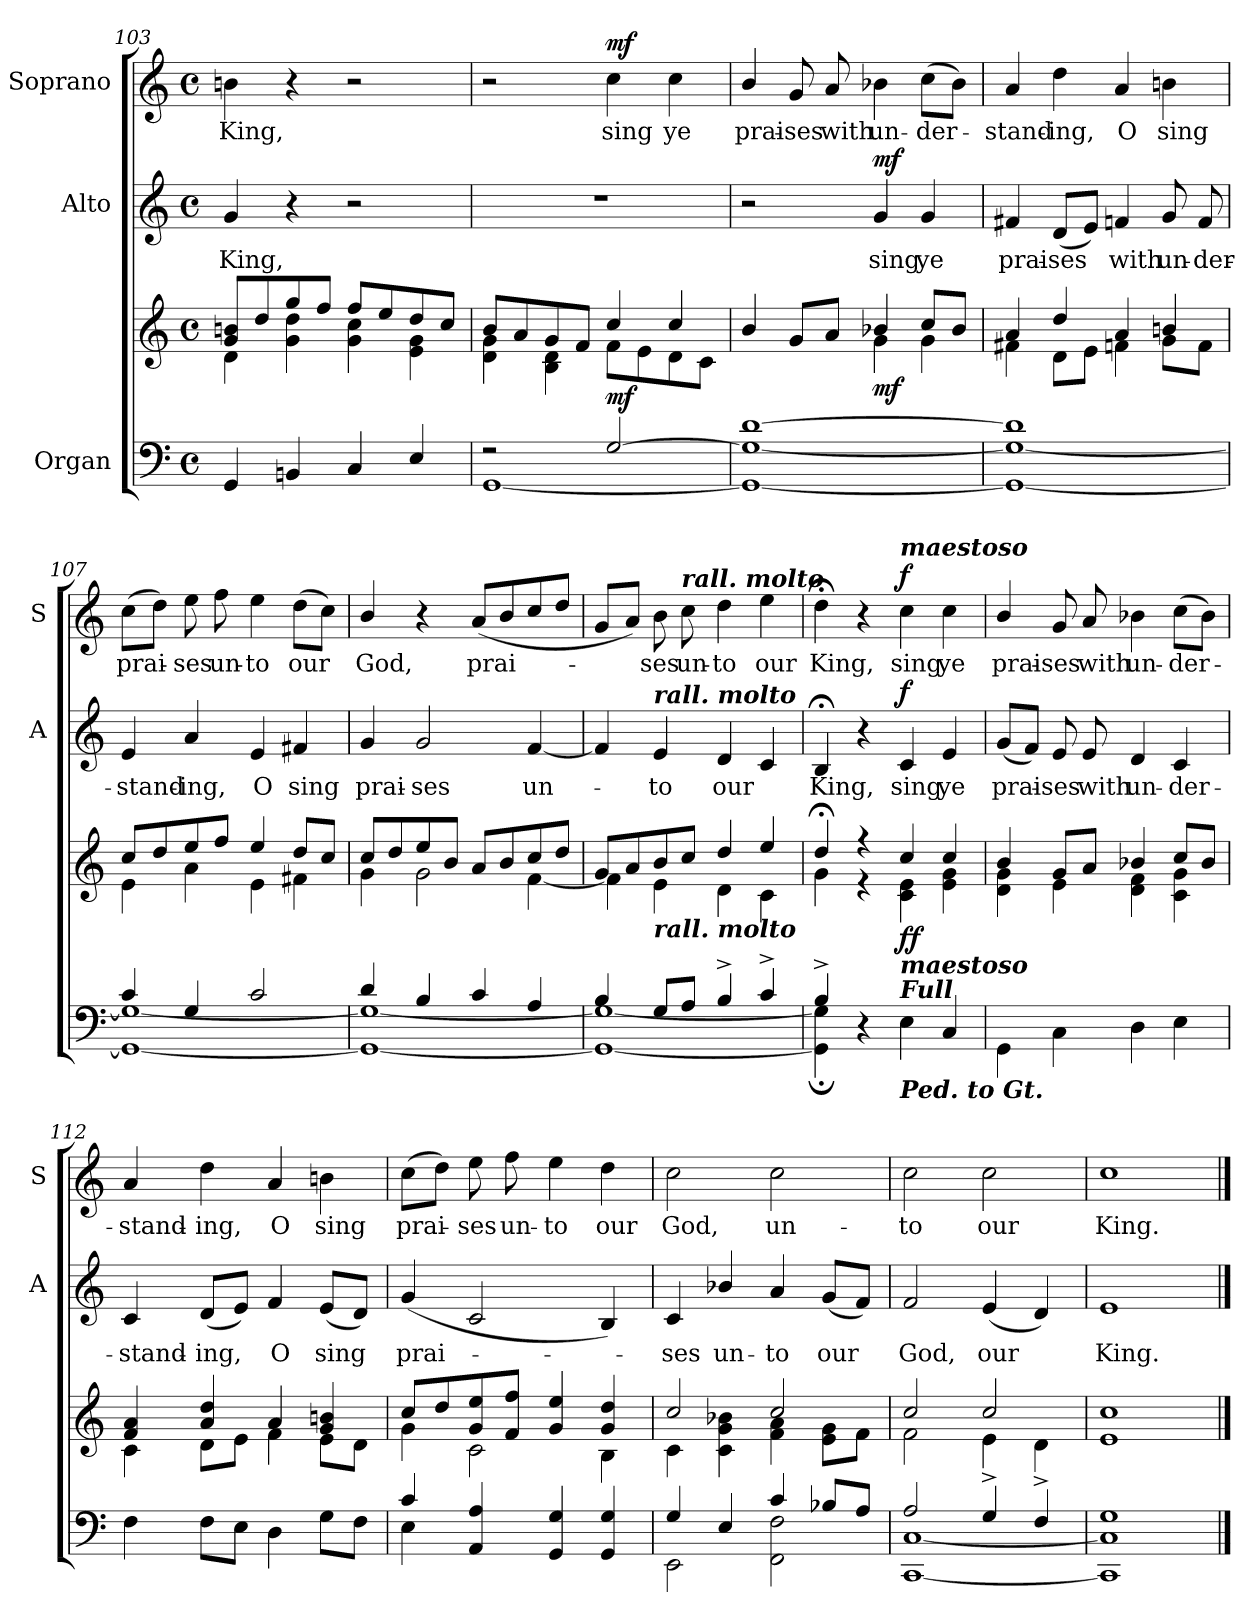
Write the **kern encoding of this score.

**kern	**kern	**dynam	**kern	**text	**dynam	**kern	**text	**dynam
*part3	*part3	*part3	*part2	*part2	*part2	*part1	*part1	*part1
*staff4	*staff3	*staff3/4	*staff2	*staff2	*staff2	*staff1	*staff1	*staff1
*I"Organ	*	*	*I"Alto	*	*	*I"Soprano	*	*
*	*	*	*I'A	*	*	*I'S	*	*
*clefF4	*clefG2	*	*clefG2	*	*	*clefG2	*	*
*k[]	*k[]	*	*k[]	*	*	*k[]	*	*
*C:	*C:	*	*C:	*	*	*C:	*	*
*M4/4	*M4/4	*	*M4/4	*	*	*M4/4	*	*
*met(c)	*met(c)	*	*met(c)	*	*	*met(c)	*	*
=103	=103	=103	=103	=103	=103	=103	=103	=103
*^	*^	*	*	*	*	*	*	*
!	!	!	!	!	!	!LO:LY:b	!	!	!LO:LY:b	!
4GG	1ryy	8g/ 8bn/L	4d\	.	4g	King,	.	4bn	King,	.
.	.	8dd/	.	.	.	.	.	.	.	.
4BBn	.	8gg/	4g\ 4dd\	.	4r	.	.	4r	.	.
.	.	8ff/J	.	.	.	.	.	.	.	.
4C	.	8ff/L	4g\ 4cc\	.	2r	.	.	2r	.	.
.	.	8ee/	.	.	.	.	.	.	.	.
4E	.	8dd/	4e\ 4g\	.	.	.	.	.	.	.
.	.	8cc/J	.	.	.	.	.	.	.	.
=104	=104	=104	=104	=104	=104	=104	=104	=104	=104	=104
2r	[1GG\	8b/L	4d\ 4g\	.	1r	.	.	2r	.	.
.	.	8a/	.	.	.	.	.	.	.	.
.	.	8g/	4B\ 4d\	.	.	.	.	.	.	.
.	.	8f/J	.	.	.	.	.	.	.	.
!	!	!	!	!LO:DY:b	!	!	!	!	!LO:LY:b	!LO:DY:b
[2G/	.	4cc/	8f\L	mf	.	.	.	4cc	sing	mf
.	.	.	8e\	.	.	.	.	.	.	.
!	!	!	!	!	!	!	!	!	!LO:LY:b	!
.	.	4cc/	8d\	.	.	.	.	4cc	ye	.
.	.	.	8c\J	.	.	.	.	.	.	.
=105	=105	=105	=105	=105	=105	=105	=105	=105	=105	=105
!	!	!	!	!LO:DY:b=2	!	!	!	!	!LO:LY:b	!
!	!	!	!	!LO:DY:n=1:b=2	!	!	!	!	!	!
[1d	1GG\_ 1G\_	4b/	2ryy	mf mf	2r	.	.	4b/	prai-	.
!	!	!	!	!	!	!	!	!	!LO:LY:b	!
.	.	8g/L	.	.	.	.	.	8g	-ses	.
!	!	!	!	!	!	!	!	!	!LO:LY:b	!
.	.	8a/J	.	.	.	.	.	8a	with	.
!	!	!	!	!LO:DY:n=2:b	!	!LO:LY:b	!LO:DY:b	!	!LO:LY:b	!
.	.	4b-X/	4g\	mf	4g	sing	mf	4b-X	un-	.
!	!	!	!	!	!	!LO:LY:b	!	!	!LO:LY:b	!
.	.	8cc/L	4g\	.	4g	ye	.	(>8ccL	-der-	.
.	.	8b-/J	.	.	.	.	.	8b-J)	.	.
!!LO:LB:g=z
=106	=106	=106	=106	=106	=106	=106	=106	=106	=106	=106
!	!	!	!	!	!	!LO:LY:b	!	!	!LO:LY:b	!
1d/]	1GG\_ 1G\_	4a/	4f#X\	.	4f#X/	prai-	.	4a	stand-	.
!	!	!	!	!	!	!LO:LY:b	!	!	!LO:LY:b	!
.	.	4dd/	8d\L	.	(<8dL	-ses	.	4dd	-ing,	.
.	.	.	8e\J	.	8eJ)	.	.	.	.	.
!	!	!	!	!	!	!LO:LY:b	!	!	!LO:LY:b	!
.	.	4a/	4fn\	.	4fn	with	.	4a	O	.
!	!	!	!	!	!	!LO:LY:b	!	!	!LO:LY:b	!
.	.	4bn/	8g\L	.	8g	un-	.	4bn	sing	.
!	!	!	!	!	!	!LO:LY:b	!	!	!	!
.	.	.	8f\J	.	8f	-der-	.	.	.	.
=107	=107	=107	=107	=107	=107	=107	=107	=107	=107	=107
!	!	!	!	!	!	!LO:LY:b	!	!	!LO:LY:b	!
4c/	1GG\_ 1G\_	8cc/L	4e\	.	4e	-stand-	.	(>8ccL	prai-	.
.	.	8dd/	.	.	.	.	.	8ddJ)	.	.
!	!	!	!	!	!	!LO:LY:b	!	!	!LO:LY:b	!
4G/	.	8ee/	4a\	.	4a	-ing,	.	8ee	ses	.
!	!	!	!	!	!	!	!	!	!LO:LY:b	!
.	.	8ff/J	.	.	.	.	.	8ff	un-	.
!	!	!	!	!	!	!LO:LY:b	!	!	!LO:LY:b	!
2c/	.	4ee/	4e\	.	4e	O	.	4ee	-to	.
!	!	!	!	!	!	!LO:LY:b	!	!	!LO:LY:b	!
.	.	8dd/L	4f#X\	.	4f#X	sing	.	(>8ddL	our	.
.	.	8cc/J	.	.	.	.	.	8ccJ)	.	.
=108	=108	=108	=108	=108	=108	=108	=108	=108	=108	=108
!	!	!	!	!	!	!LO:LY:b	!	!	!LO:LY:b	!
4d/	1GG\_ 1G\_	8cc/L	4g\	.	4g	prai-	.	4b/	God,	.
.	.	8dd/	.	.	.	.	.	.	.	.
!	!	!	!	!	!	!LO:LY:b	!	!	!	!
4B/	.	8ee/	2g\	.	2g	-ses	.	4r	.	.
.	.	8b/J	.	.	.	.	.	.	.	.
!	!	!	!	!	!	!	!	!	!LO:LY:b	!
4c/	.	8a/L	.	.	.	.	.	(<8a/L	prai-	.
.	.	8b/	.	.	.	.	.	8b/	.	.
!	!	!	!	!	!	!LO:LY:b	!	!	!	!
4A/	.	8cc/	[4f\	.	[4f	un-	.	8cc/	.	.
.	.	8dd/J	.	.	.	.	.	8dd/J	.	.
=109	=109	=109	=109	=109	=109	=109	=109	=109	=109	=109
4B/	1GG\_ 1G\_	8g/L	4f\]	.	4f]	.	.	8gL	.	.
.	.	8a/	.	.	.	.	.	8aJ)	.	.
!	!	!	!	!	!LO:TX:a:Bi:t=rall. molto	!	!	!	!	!
!	!	!LO:TX:b:Bi:t=rall. molto	!	!	!	!	!	!	!	!
!	!	!	!	!	!	!LO:LY:b	!	!	!LO:LY:b	!
8G/L	.	8b/	4e\	.	4e	to	.	8b	ses	.
!	!	!	!	!	!	!	!	!LO:TX:a:Bi:t=rall. molto	!	!
!	!	!	!	!	!	!	!	!	!LO:LY:b	!
8A/J	.	8cc/J	.	.	.	.	.	8cc	un-	.
!	!	!	!	!	!	!LO:LY:b	!	!	!LO:LY:b	!
4B^/	.	4dd/	4d\	.	4d	our	.	4dd	-to	.
!	!	!	!	!	!	!	!	!	!LO:LY:b	!
4c^/	.	4ee/	4c\	.	4c	.	.	4ee	our	.
=110	=110	=110	=110	=110	=110	=110	=110	=110	=110	=110
!	!	!	!	!	!	!LO:LY:b	!	!	!LO:LY:b	!
4B^/	4GG\]; 4G\];	4dd;</	4g\	.	4B;<	King,	.	4dd;<	King,	.
4r	2.ryy	4r	4r	.	4r	.	.	4r	.	.
!	!	!	!	!	!	!	!	!LO:TX:a:Bi:t=maestoso	!	!
!	!	!LO:TX:b:Bi:t=maestoso	!	!	!	!	!	!	!	!
!LO:TX:b:Bi:t=Ped. to Gt.	!	!	!	!	!	!	!	!	!	!
!LO:TX:a:Bi:t=Full	!	!	!	!	!	!	!	!	!	!
!	!	!	!	!LO:DY:b	!	!LO:LY:b	!	!	!LO:LY:b	!
!	!	!	!	!LO:DY:n=1:b	!	!	!LO:DY:b	!	!	!LO:DY:b
4E\	.	4cc/	4c\ 4e\	f f	4c	sing	f	4cc	sing	f
!	!	!	!	!	!	!LO:LY:b	!	!	!LO:LY:b	!
4C/	.	4cc/	4e\ 4g\	.	4e	ye	.	4cc	ye	.
!!LO:LB:g=z
=111	=111	=111	=111	=111	=111	=111	=111	=111	=111	=111
!	!	!	!	!	!	!LO:LY:b	!	!	!LO:LY:b	!
1ryy	4GG\	4b/	4d\ 4g\	.	(<8gL	prai-	.	4b/	prai-	.
.	.	.	.	.	8fJ)	.	.	.	.	.
!	!	!	!	!	!	!LO:LY:b	!	!	!LO:LY:b	!
.	4C\	8g/L	4e\	.	8e	ses	.	8g	-ses	.
!	!	!	!	!	!	!LO:LY:b	!	!	!LO:LY:b	!
.	.	8a/J	.	.	8e	with	.	8a	with	.
!	!	!	!	!	!	!LO:LY:b	!	!	!LO:LY:b	!
.	4D\	4b-X/	4d\ 4f\	.	4d	un-	.	4b-X	un-	.
!	!	!	!	!	!	!LO:LY:b	!	!	!LO:LY:b	!
.	4E\	8cc/L	4c\ 4g\	.	4c	-der-	.	(>8ccL	-der-	.
.	.	8b-/J	.	.	.	.	.	8b-J)	.	.
=112	=112	=112	=112	=112	=112	=112	=112	=112	=112	=112
!	!	!	!	!	!	!LO:LY:b	!	!	!LO:LY:b	!
1ryy	4F\	4f/ 4a/	4c\	.	4c	-stand-	.	4a	stand-	.
!	!	!	!	!	!	!LO:LY:b	!	!	!LO:LY:b	!
.	8F\L	4a/ 4dd/	8d\L	.	(<8dL	-ing,	.	4dd	-ing,	.
.	8E\J	.	8e\J	.	8eJ)	.	.	.	.	.
!	!	!	!	!	!	!LO:LY:b	!	!	!LO:LY:b	!
.	4D\	4a/	4f\	.	4f	O	.	4a	O	.
!	!	!	!	!	!	!LO:LY:b	!	!	!LO:LY:b	!
.	8G\L	4g/ 4bn/	8e\L	.	(<8eL	sing	.	4bn	sing	.
.	8F\J	.	8d\J	.	8dJ)	.	.	.	.	.
=113	=113	=113	=113	=113	=113	=113	=113	=113	=113	=113
!	!	!	!	!	!	!LO:LY:b	!	!	!LO:LY:b	!
4c/	4E\	8cc/L	4g\	.	(<4g	prai-	.	(>8ccL	prai-	.
.	.	8dd/	.	.	.	.	.	8ddJ)	.	.
!	!	!	!	!	!	!	!	!	!LO:LY:b	!
4AA/ 4A/	2.ryy	8g/ 8ee/	2c\	.	2c	.	.	8ee	ses	.
!	!	!	!	!	!	!	!	!	!LO:LY:b	!
.	.	8f/ 8ff/J	.	.	.	.	.	8ff	un-	.
!	!	!	!	!	!	!	!	!	!LO:LY:b	!
4GG/ 4G/	.	4g/ 4ee/	.	.	.	.	.	4ee	-to	.
!	!	!	!	!	!	!	!	!	!LO:LY:b	!
4GG/ 4G/	.	4g/ 4dd/	4B\	.	4B)	.	.	4dd	our	.
=114	=114	=114	=114	=114	=114	=114	=114	=114	=114	=114
!	!	!	!	!	!	!LO:LY:b	!	!	!LO:LY:b	!
4G/	2EE\	2cc/	4c\	.	4c	ses	.	2cc	God,	.
!	!	!	!	!	!	!LO:LY:b	!	!	!	!
4E/	.	.	4c\ 4g\ 4b-X\	.	4b-X/	un-	.	.	.	.
!	!	!	!	!	!	!LO:LY:b	!	!	!LO:LY:b	!
4c/	2FF\ 2F\	2cc/	4f\ 4a\	.	4a	-to	.	2cc	un-	.
!	!	!	!	!	!	!LO:LY:b	!	!	!	!
8B-X/L	.	.	8e\ 8g\L	.	(<8gL	our	.	.	.	.
8A/J	.	.	8f\J	.	8fJ)	.	.	.	.	.
=115	=115	=115	=115	=115	=115	=115	=115	=115	=115	=115
!	!	!	!	!	!	!LO:LY:b	!	!	!LO:LY:b	!
2A/	[1CC\ [1C\	2cc/	2f\	.	2f	God,	.	2cc	-to	.
!	!	!	!	!	!	!LO:LY:b	!	!	!LO:LY:b	!
4G/	.	2cc/	4e^\	.	(<4e	our	.	2cc	our	.
4F/	.	.	4d^\	.	4d)	.	.	.	.	.
=116	=116	=116	=116	=116	=116	=116	=116	=116	=116	=116
!	!	!	!	!	!	!LO:LY:b	!	!	!LO:LY:b	!
1G/	1CC\] 1C\]	1cc/	1e\	.	1e	King.	.	1cc	King.	.
*v	*v	*	*	*	*	*	*	*	*	*
*	*v	*v	*	*	*	*	*	*	*
==	==	==	==	==	==	==	==	==
*-	*-	*-	*-	*-	*-	*-	*-	*-
